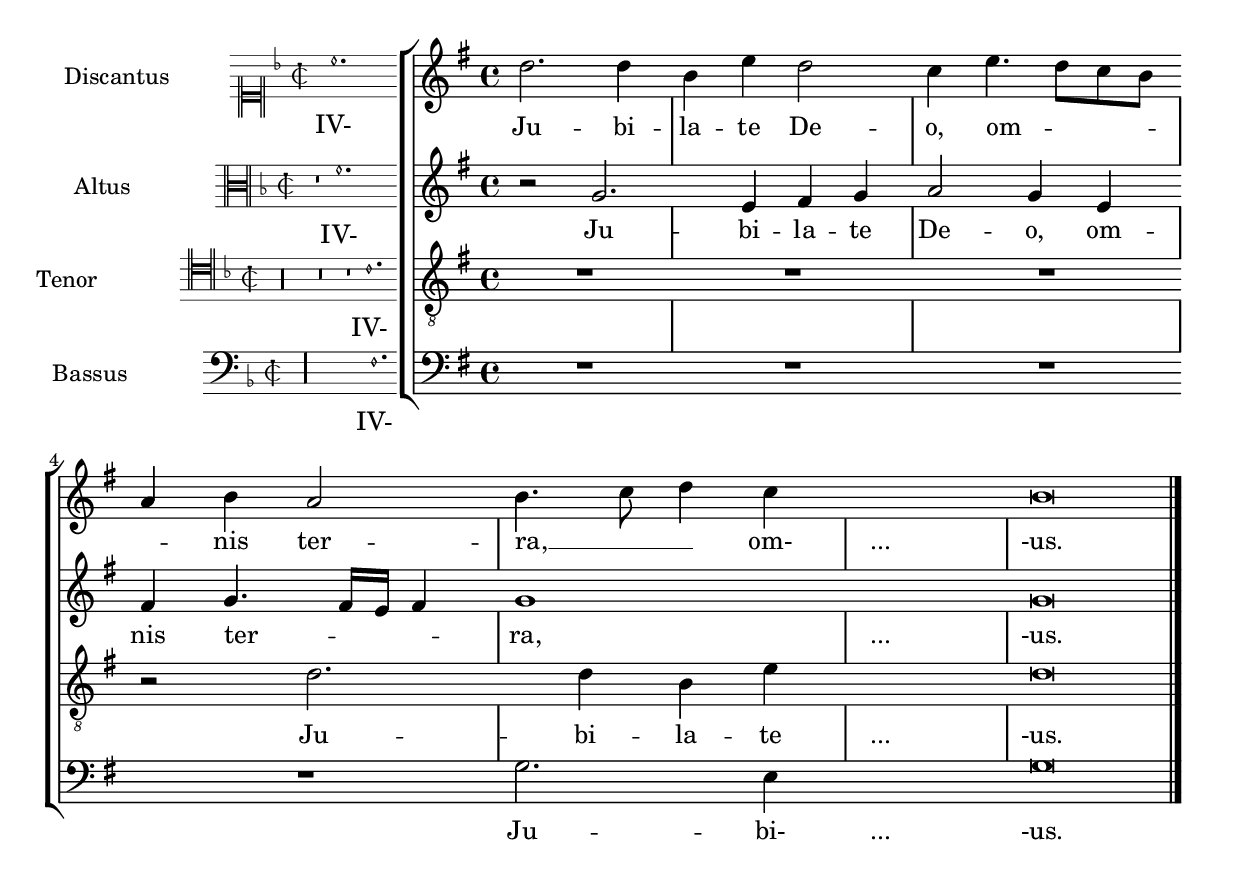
% Do not edit this file; it is automatically
% generated from Documentation/snippets/new
% This file is in the public domain.
%% Note: this file works from version 2.13.4
\version "2.13.10"

\header {
%% Translation of GIT committish: 5cab62e8738ff02eead438042743116391f306f5
  texidoces = "
Los «incipit» se pueden escribir utilizando el grob del nombre del
instruemento, pero manteniendo independientes las definiciones del
nombre del instrumento y del incipit."

 doctitlees = "Incipit"

  lsrtags = "staff-notation, ancient-notation"
  texidoc = "
Incipits can be added using the instrument name grob, but keeping
separate the instrument name definition and the incipit definition.
"
  doctitle = "Incipit"
} % begin verbatim


incipit =
#(define-music-function (parser location incipit-music) (ly:music?)
  #{
    \once \override Staff.InstrumentName #'self-alignment-X = #RIGHT
    \once \override Staff.InstrumentName #'self-alignment-Y = #UP
    \once \override Staff.InstrumentName #'Y-offset =
      #(lambda (grob)
         (+ 4 (system-start-text::calc-y-offset grob)))
    \once \override Staff.InstrumentName #'padding = #0.3
    \once \override Staff.InstrumentName #'stencil =
      #(lambda (grob)
         (let* ((instrument-name (ly:grob-property grob 'long-text))
                (layout (ly:output-def-clone (ly:grob-layout grob)))
                (music (make-sequential-music
                        (list (context-spec-music
                               (make-sequential-music
                                (list (make-property-set
                                       'instrumentName instrument-name)
                                      (make-grob-property-set
                                       'VerticalAxisGroup
                                       'Y-extent '(-4 . 4))))
                               'MensuralStaff)
                              $incipit-music)))
                (score (ly:make-score music))
                (mm (ly:output-def-lookup layout 'mm))
                (indent (ly:output-def-lookup layout 'indent))
                (width (ly:output-def-lookup layout 'incipit-width))
                (incipit-width (if (number? width)
                                   (* width mm)
                                   (* indent 0.5))))

           (ly:output-def-set-variable! layout 'indent (- indent
                                                          incipit-width))
           (ly:output-def-set-variable! layout 'line-width indent)
           (ly:output-def-set-variable! layout 'ragged-right #f)
           (ly:output-def-set-variable! layout 'ragged-last #f)
           (ly:output-def-set-variable! layout 'system-count 1)
           (ly:score-add-output-def! score layout)
           (ly:grob-set-property! grob 'long-text
                                  (markup #:score score))
           (system-start-text::print grob)))
  #})

%%%%%%%%%%%%%%%%%%%%%%%%%

global = {
  \set Score.skipBars = ##t
  \key g \major
  \time 4/4

  % the actual music
  \skip 1*8

  % let finis bar go through all staves
  \override Staff.BarLine #'transparent = ##f

  % finis bar
  \bar "|."
}

discantusIncipit = <<
  \new MensuralVoice = "discantusIncipit" <<
    \repeat unfold 9 { s1 \noBreak }
    {
      \clef "neomensural-c1"
      \key f \major
      \time 2/2
      c''1.
    }
  >>
  \new Lyrics \lyricsto discantusIncipit { IV- }
>>

discantusNotes = {
  \transpose c' c'' {
    \clef "treble"
    d'2. d'4 |
    b e' d'2 |
    c'4 e'4.( d'8 c' b |
    a4) b a2 |
    b4.( c'8 d'4) c'4 |
    \once \override NoteHead #'transparent = ##t
    c'1 |
    b\breve |
  }
}

discantusLyrics = \lyricmode {
  Ju -- bi -- |
  la -- te De -- |
  o, om --
  nis ter -- |
  ra, __ om- |
  "..." |
  -us. |
}

altusIncipit = <<
  \new MensuralVoice = "altusIncipit" <<
    \repeat unfold 9 { s1 \noBreak }
    {
      \clef "neomensural-c3"
      \key f \major
      \time 2/2
      r1 f'1.
    }
  >>
  \new Lyrics \lyricsto altusIncipit { IV- }
>>

altusNotes = {
  \transpose c' c'' {
    \clef "treble"
    % two measures
    r2 g2. e4 fis g |
    a2 g4 e |
    fis g4.( fis16 e fis4) |
    g1 |
    \once \override NoteHead #'transparent = ##t
    g1 |
    g\breve |
  }
}

altusLyrics = \lyricmode {
  % two measures
  Ju -- bi -- la -- te |
  De -- o, om -- |
  nis ter -- ra, |
  "..." |
  -us. |
}

tenorIncipit = <<
  \new MensuralVoice = "tenorIncipit" <<
    \repeat unfold 9 { s1 \noBreak }
    {
      \clef "neomensural-c4"
      \key f \major
      \time 2/2
      r\longa
      r\breve
      r1 c'1.
    }
  >>
  \new Lyrics \lyricsto tenorIncipit { IV- }
>>

tenorNotes = {
  \transpose c' c' {
    \once \override Staff.VerticalAxisGroup #'minimum-Y-extent = #'(-6 . 3)
    \clef "treble_8"
    R1 |
    R1 |
    R1 |
    % two measures
    r2 d'2. d'4 b e' |
    \once \override NoteHead #'transparent = ##t
    e'1 |
    d'\breve |
  }
}

tenorLyrics = \lyricmode {
  % two measures
  Ju -- bi -- la -- te |
  "..." |
  -us.
}

bassusIncipit = <<
  \new MensuralVoice = "bassusIncipit" <<
    \repeat unfold 9 { s1 \noBreak }
    {
      \clef "bass"
      \key f \major
      \time 2/2
      %% incipit
      r\maxima
      f1.
    }
  >>
  \new Lyrics \lyricsto bassusIncipit { IV- }
>>

bassusNotes = {
  \transpose c' c' {
    \clef "bass"
    R1 |
    R1 |
    R1 |
    R1 |
    g2. e4 |
    \once \override NoteHead #'transparent = ##t
    e1 |
    g\breve |
  }
}

bassusLyrics = \lyricmode {
  Ju -- bi- |
  "..." |
  -us.
}

\score {
  <<
    \new StaffGroup = choirStaff <<
      \new Voice = "discantusNotes" <<
        \global
        \set Staff.instrumentName = #"Discantus"
        \incipit \discantusIncipit
        \discantusNotes
      >>
      \new Lyrics = "discantusLyrics" \lyricsto discantusNotes { \discantusLyrics }
      \new Voice = "altusNotes" <<
        \global
        \set Staff.instrumentName = #"Altus"
        \incipit \altusIncipit
        \altusNotes
      >>
      \new Lyrics = "altusLyrics" \lyricsto altusNotes { \altusLyrics }
      \new Voice = "tenorNotes" <<
        \global
        \set Staff.instrumentName = #"Tenor"
        \incipit \tenorIncipit
        \tenorNotes
      >>
      \new Lyrics = "tenorLyrics" \lyricsto tenorNotes { \tenorLyrics }
      \new Voice = "bassusNotes" <<
        \global
        \set Staff.instrumentName = #"Bassus"
        \incipit \bassusIncipit
        \bassusNotes
      >>
      \new Lyrics = "bassusLyrics" \lyricsto bassusNotes { \bassusLyrics }
    >>
  >>
  \layout {
    \context {
      \Score
      %% no bar lines in staves or lyrics
      \override BarLine #'transparent = ##t
    }
    %% the next two instructions keep the lyrics between the bar lines
    \context {
      \Lyrics
      \consists "Bar_engraver"
      \consists "Separating_line_group_engraver"
    }
    \context {
      \Voice
      %% no slurs
      \override Slur #'transparent = ##t
      %% Comment in the below "\remove" command to allow line
      %% breaking also at those bar lines where a note overlaps
      %% into the next measure.  The command is commented out in this
      %% short example score, but especially for large scores, you
      %% will typically yield better line breaking and thus improve
      %% overall spacing if you comment in the following command.
      %%\remove "Forbid_line_break_engraver"
    }
    indent = 6\cm
    incipit-width = 4\cm
  }
}
